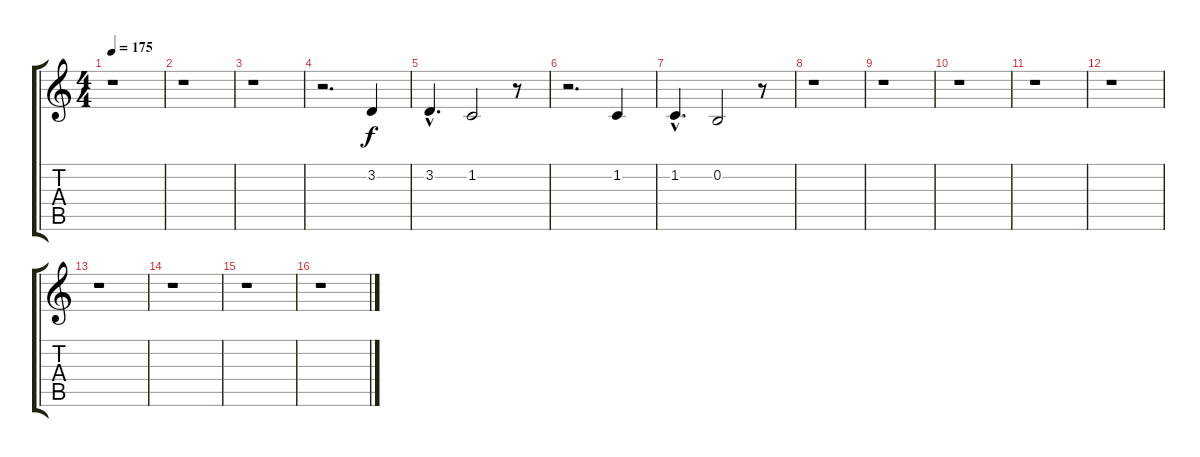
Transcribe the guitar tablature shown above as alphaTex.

\track "" {instrument stringensemble2}
\staff {score tabs}
\tuning (E4 B3 G3 D3 A2 E2) {hide}
\ts (4 4)
\tempo 175
\clef g2
\ks c
r.1{dy f} |
r.1 |
r.1 |
r.2{d} 3.2.4 |
3.2{hac}.4{d} 1.2.2 r.8 |
r.2{d} 1.2.4 |
1.2{hac}.4{d} 0.2.2 r.8 |
r.1 |
r.1 |
r.1 |
r.1 |
r.1 |
r.1 |
r.1 |
r.1 |
r.1
